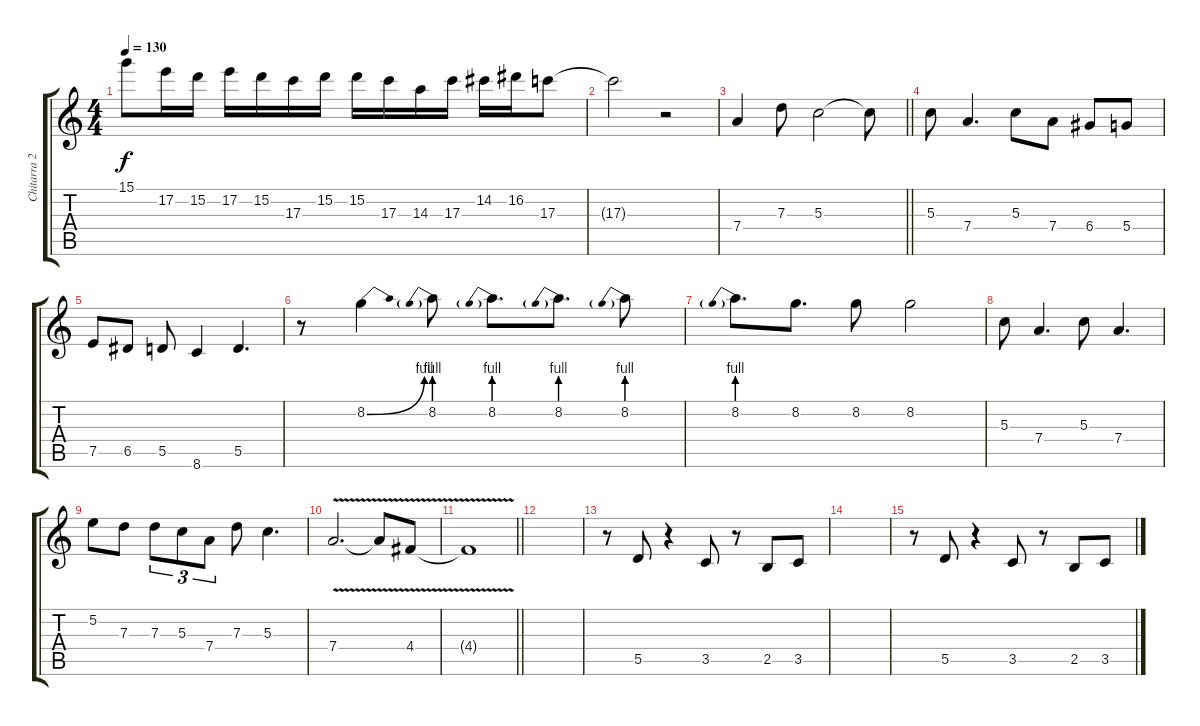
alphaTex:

\track ("Chitarra 2" "Chitarra 2") {instrument distortionguitar}
\staff {score tabs}
\tuning (E4 B3 G3 D3 A2 E2) {hide}
\ts (4 4)
\tempo 130
\clef g2
\ks c
15.1.8{dy f} 17.2.16 15.2.16 17.2.16 15.2.16 17.3.16 15.2.16 15.2.16 17.3.16 14.3.16 17.3.16 14.2.16 16.2.16 17.3.8 |
17.3{t}.2 r.2 |
\barLineRight lightlight
7.4.4 7.3.8 5.3.2 5.3{t}.8 |
5.3.8 7.4.4{d} 5.3.8 7.4.8 6.4.8 5.4.8 |
7.5.8 6.5.8 5.5.8 8.6.4 5.5.4{d} |
r.8 8.2{be (bend 0 0 60 4)}.4 8.2{be (prebend 0 4 60 4)}.8 8.2{be (prebend 0 4 60 4)}.8{d} 8.2{be (prebend 0 4 60 4)}.8{d} 8.2{be (prebend 0 4 60 4)}.8 |
8.2{be (prebend 0 4 60 4)}.8{d} 8.2.8{d} 8.2.8 8.2.2 |
5.3.8 7.4.4{d} 5.3.8 7.4.4{d} |
5.2.8 7.3.8 7.3.8{tu (3 2)} 5.3.8{tu (3 2)} 7.4.8{tu (3 2)} 7.3.8 5.3.4{d} |
7.4{v}.2{d} 7.4{t}.8 4.4{v}.8 |
\barLineRight lightlight
4.4{t}.1 |
|
r.8 5.5.8 r.4 3.5.8 r.8 2.5.8 3.5.8 |
|
r.8 5.5.8 r.4 3.5.8 r.8 2.5.8 3.5.8
